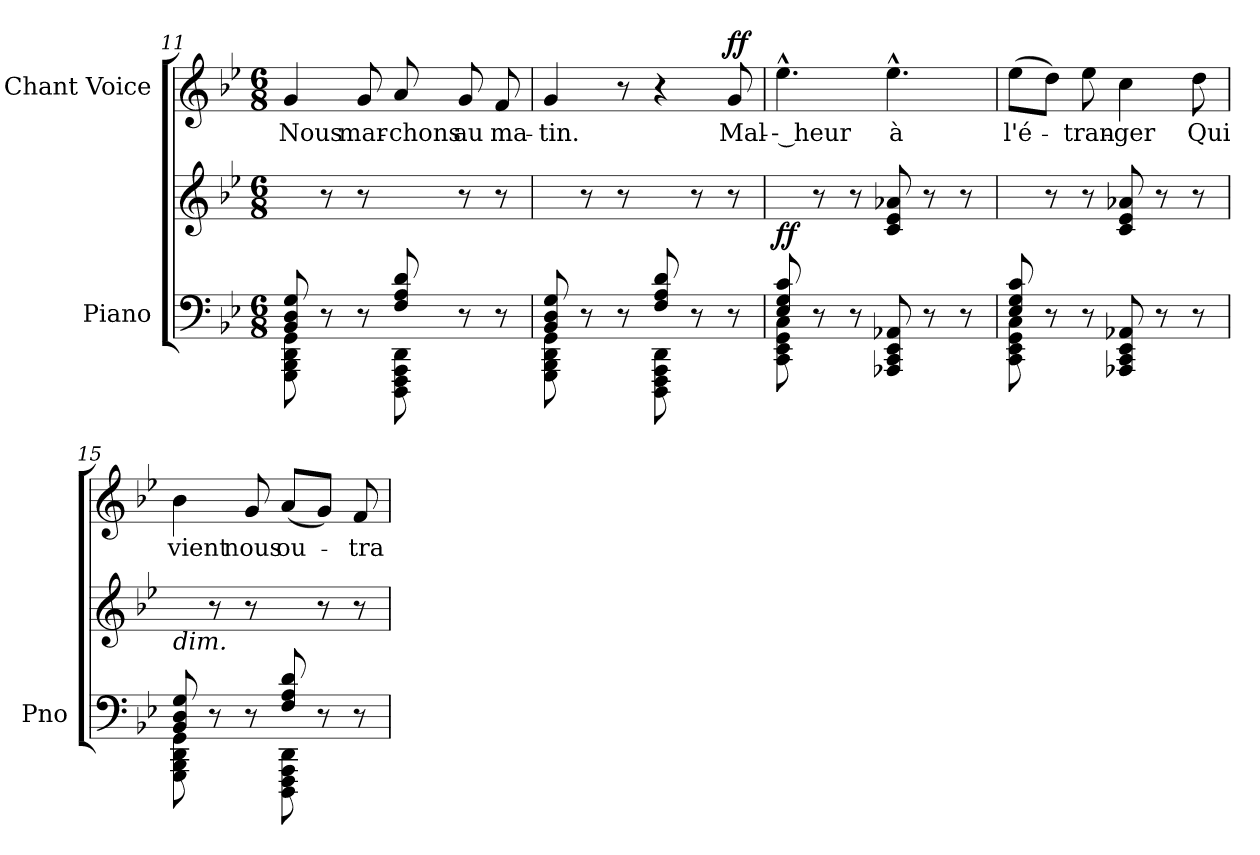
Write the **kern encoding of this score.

**kern	**kern	**dynam	**kern	**text	**dynam
*part2	*part2	*part2	*part1	*part1	*part1
*staff3	*staff2	*staff2/3	*staff1	*staff1	*staff1
*I"Piano	*	*	*I"Chant Voice	*	*
*I'Pno	*	*	*	*	*
*clefF4	*clefG2	*	*clefG2	*	*
*k[b-e-]	*k[b-e-]	*	*k[b-e-]	*	*
*M6/8	*M6/8	*	*M6/8	*	*
=11	=11	=11	=11	=11	=11
*^	*	*	*	*	*
!	!	!	!	!	!LO:LY:b	!
8BB-/ 8D/ 8G/	8GGG\ 8BBB-\ 8DD\ 8GG\	8ryy	.	4g/	Nous	.
4ryy	8r	8r	.	.	.	.
!	!	!	!	!	!LO:LY:b	!
.	8r	8r	.	8g/	mar-	.
!	!	!	!	!	!LO:LY:b	!
8F/ 8A/ 8d/	8DDD\ 8FFF\ 8AAA\ 8DD\	8ryy	.	8a/	-chons	.
!	!	!	!	!	!LO:LY:b	!
4ryy	8r	8r	.	8g/	au	.
!	!	!	!	!	!LO:LY:b	!
.	8r	8r	.	8f/	ma-	.
=12	=12	=12	=12	=12	=12	=12
!	!	!	!	!	!LO:LY:b	!
8BB-/ 8D/ 8G/	8GGG\ 8BBB-\ 8DD\ 8GG\	8ryy	.	4g/	-tin.	.
4ryy	8r	8r	.	.	.	.
.	8r	8r	.	8r	.	.
8F/ 8A/ 8d/	8DDD\ 8FFF\ 8AAA\ 8DD\	8ryy	.	4r	.	.
4ryy	8r	8r	.	.	.	.
!	!	!	!	!	!LO:LY:b	!LO:DY:a
.	8r	8r	.	8g/	Mal-	ff
!!LO:LB:g=z
=13	=13	=13	=13	=13	=13	=13
!	!	!	!LO:DY:b	!	!LO:LY:b	!
8E-/ 8G/ 8c/	8CC\ 8EE-\ 8GG\ 8C\	8ryy	ff	4.ee-^^\	-- heur	.
2ryy	8r	8r	.	.	.	.
.	8r	8r	.	.	.	.
!	!	!	!	!	!LO:LY:b	!
.	8AAA-X/ 8CC/ 8EE-/ 8AA-X/	8c/ 8e-/ 8a-X/	.	4.ee-^^\	à	.
.	8r	8r	.	.	.	.
8ryy	8r	8r	.	.	.	.
=14	=14	=14	=14	=14	=14	=14
!	!	!	!	!	!LO:LY:b	!
8E-/ 8G/ 8c/	8CC\ 8EE-\ 8GG\ 8C\	8ryy	.	(8ee-\L	l'é-	.
2ryy	8r	8r	.	8dd\J)	.	.
!	!	!	!	!	!LO:LY:b	!
.	8r	8r	.	8ee-\	-tran-	.
!	!	!	!	!	!LO:LY:b	!
.	8AAA-X/ 8CC/ 8EE-/ 8AA-X/	8c/ 8e-/ 8a-X/	.	4cc\	-ger	.
.	8r	8r	.	.	.	.
!	!	!	!	!	!LO:LY:b	!
8ryy	8r	8r	.	8dd\	Qui	.
=15	=15	=15	=15	=15	=15	=15
!	!	!LO:TX:b:i:t=dim.	!	!	!	!
!	!	!	!	!	!LO:LY:b	!
8BB-/ 8D/ 8G/	8GGG\ 8BBB-\ 8DD\ 8GG\	8ryy	.	4b-\	vient	.
4ryy	8r	8r	.	.	.	.
!	!	!	!	!	!LO:LY:b	!
.	8r	8r	.	8g/	-nous	.
!	!	!	!	!	!LO:LY:b	!
8F/ 8A/ 8d/	8DDD\ 8FFF\ 8AAA\ 8DD\	8ryy	.	(8a/L	ou-	.
4ryy	8r	8r	.	8g/J)	.	.
!	!	!	!	!	!LO:LY:b	!
.	8r	8r	.	8f/	-tra-	.
*v	*v	*	*	*	*	*
=	=	=	=	=	=
*-	*-	*-	*-	*-	*-
